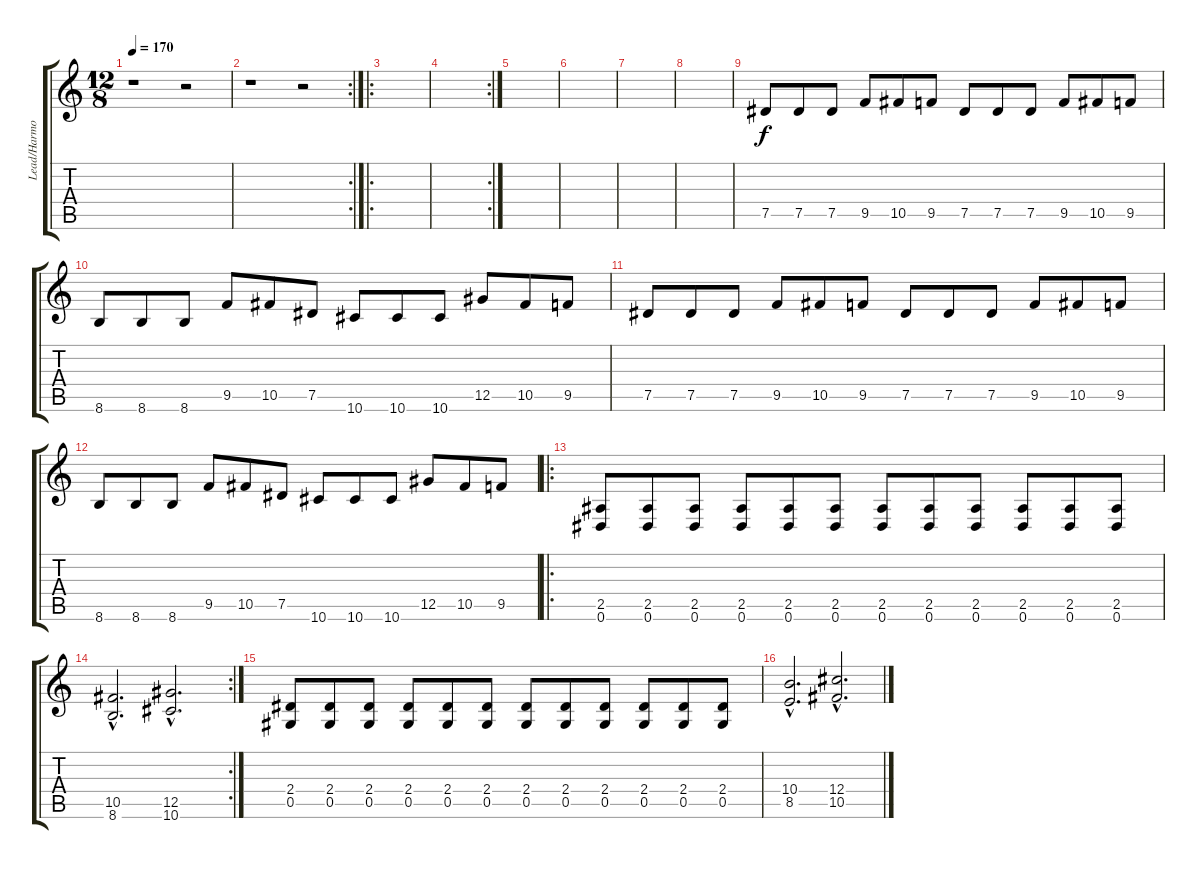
\track ("Lead/Harmony" "Lead/Harmo") {instrument distortionguitar}
\staff {score tabs}
\tuning (Eb4 Bb3 Gb3 Db3 Ab2 Eb2) {hide}
\ts (12 8)
\tempo 170
\clef g2
\ks c
r.1{dy f} r.2 |
\rc 2
r.1 r.2 |
\ro
|
\rc 2
|
|
|
|
|
7.5.8 7.5.8 7.5.8 9.5.8 10.5.8 9.5.8 7.5.8 7.5.8 7.5.8 9.5.8 10.5.8 9.5.8 |
8.6.8 8.6.8 8.6.8 9.5.8 10.5.8 7.5.8 10.6.8 10.6.8 10.6.8 12.5.8 10.5.8 9.5.8 |
7.5.8 7.5.8 7.5.8 9.5.8 10.5.8 9.5.8 7.5.8 7.5.8 7.5.8 9.5.8 10.5.8 9.5.8 |
8.6.8 8.6.8 8.6.8 9.5.8 10.5.8 7.5.8 10.6.8 10.6.8 10.6.8 12.5.8 10.5.8 9.5.8 |
\ro
(2.5 0.6).8 (2.5 0.6).8 (2.5 0.6).8 (2.5 0.6).8 (2.5 0.6).8 (2.5 0.6).8 (2.5 0.6).8 (2.5 0.6).8 (2.5 0.6).8 (2.5 0.6).8 (2.5 0.6).8 (2.5 0.6).8 |
\rc 2
(10.5{hac} 8.6{hac}).2{d} (12.5{hac} 10.6{hac}).2{d} |
(2.4 0.5).8 (2.4 0.5).8 (2.4 0.5).8 (2.4 0.5).8 (2.4 0.5).8 (2.4 0.5).8 (2.4 0.5).8 (2.4 0.5).8 (2.4 0.5).8 (2.4 0.5).8 (2.4 0.5).8 (2.4 0.5).8 |
(10.4{hac} 8.5{hac}).2{d} (12.4{hac} 10.5{hac}).2{d}
